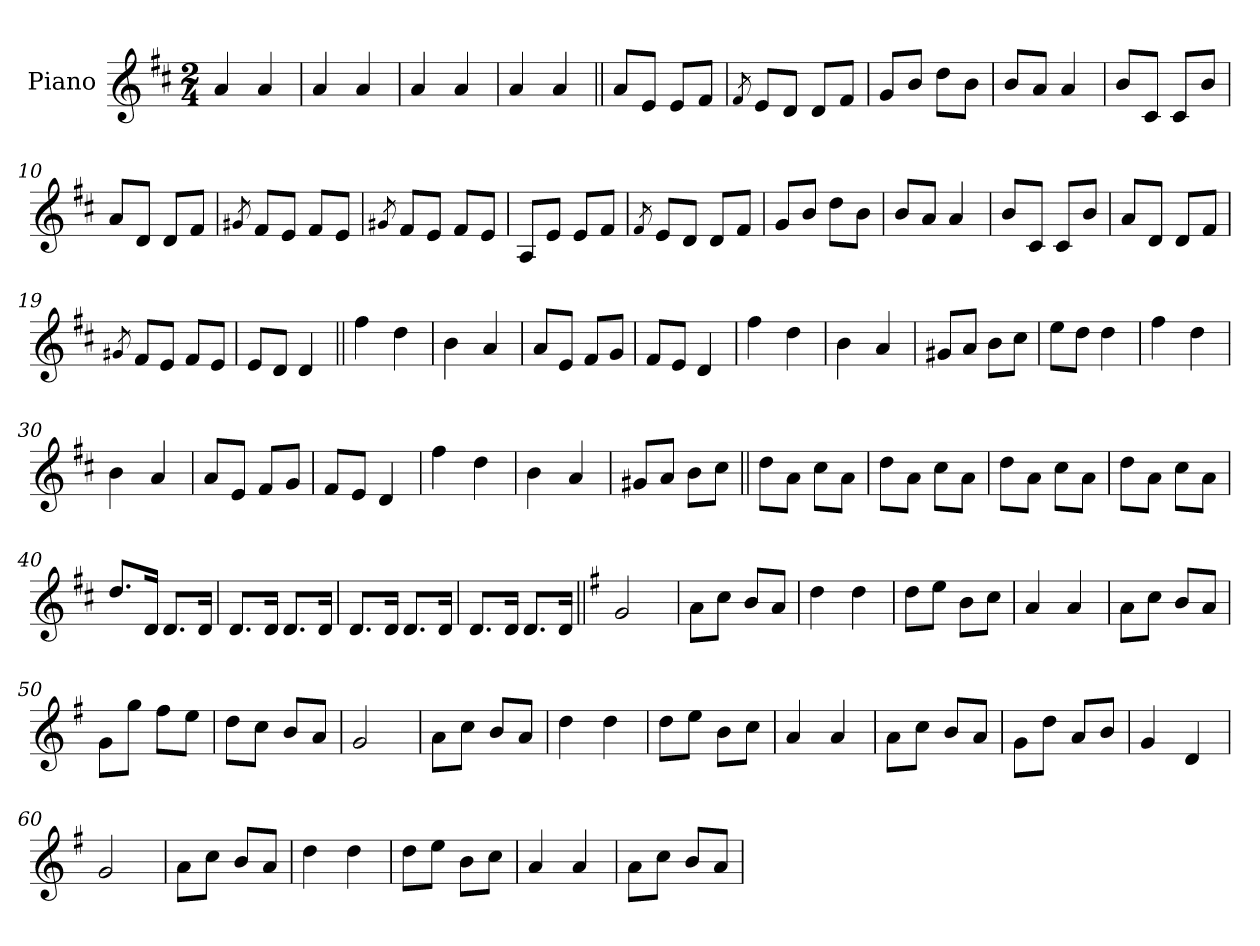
**kern
*part1
*staff1
*I"Piano
*I'Pno.
*clefG2
*k[f#c#]
*M2/4
*MM180
=1
4a!
4a!
=2
4a!
4a!
=3
4a!
4a!
=4
4a!
4a!
=5||
8a!L
8e!J
8e!L
8f#!J
=6
8qf#
8e!L
8d!J
8d!L
8f#!J
=7
8g!L
8b!J
8dd!L
8b!J
=8
8b!L
8a!J
4a!
=9
8b!L
8c#!J
8c#!L
8b!J
=10
8a!L
8d!J
8d!L
8f#!J
=11
8qg#X
8f#!L
8e!J
8f#!L
8e!J
=12
8qg#X
8f#!L
8e!J
8f#!L
8e!J
=13
8A!L
8e!J
8e!L
8f#!J
=14
8qf#
8e!L
8d!J
8d!L
8f#!J
=15
8g!L
8b!J
8dd!L
8b!J
=16
8b!L
8a!J
4a!
=17
8b!L
8c#!J
8c#!L
8b!J
=18
8a!L
8d!J
8d!L
8f#!J
=19
8qg#X
8f#!L
8e!J
8f#!L
8e!J
=20
8e!L
8d!J
4d!
=21||
4ff#
4dd
=22
4b
4a
=23
8a!L
8e!J
8f#!L
8g!J
=24
8f#!L
8e!J
4d!
=25
4ff#
4dd
=26
4b
4a
=27
8g#X!L
8a!J
8b!L
8cc#!J
=28
8ee!L
8dd!J
4dd!
=29
4ff#
4dd
=30
4b
4a
=31
8a!L
8e!J
8f#!L
8g!J
=32
8f#!L
8e!J
4d!
=33
4ff#
4dd
=34
4b
4a
=35
8g#X!L
8a!J
8b!L
8cc#!J
=36||
8dd!L
8a!J
8cc#!L
8a!J
=37
8dd!L
8a!J
8cc#!L
8a!J
=38
8dd!L
8a!J
8cc#!L
8a!J
=39
8dd!L
8a!J
8cc#!L
8a!J
=40
8.dd!L
16d!Jk
8.d!L
16d!Jk
=41
8.d!L
16d!Jk
8.d!L
16d!Jk
=42
8.d!L
16d!Jk
8.d!L
16d!Jk
=43
8.d!L
16d!Jk
8.d!L
16d!Jk
=44||
*k[f#]
2g
=45
8aL
8ccJ
8bL
8aJ
=46
4dd
4dd
=47
8ddL
8eeJ
8bL
8ccJ
=48
4a
4a
=49
8aL
8ccJ
8bL
8aJ
=50
8gL
8ggJ
8ff#L
8eeJ
=51
8ddL
8ccJ
8bL
8aJ
=52
2g
=53
8aL
8ccJ
8bL
8aJ
=54
4dd
4dd
=55
8ddL
8eeJ
8bL
8ccJ
=56
4a
4a
=57
8aL
8ccJ
8bL
8aJ
=58
8gL
8ddJ
8aL
8bJ
=59
4g
4d
=60
2g
=61
8aL
8ccJ
8bL
8aJ
=62
4dd
4dd
=63
8ddL
8eeJ
8bL
8ccJ
=64
4a
4a
=65
8aL
8ccJ
8bL
8aJ
=
*-
